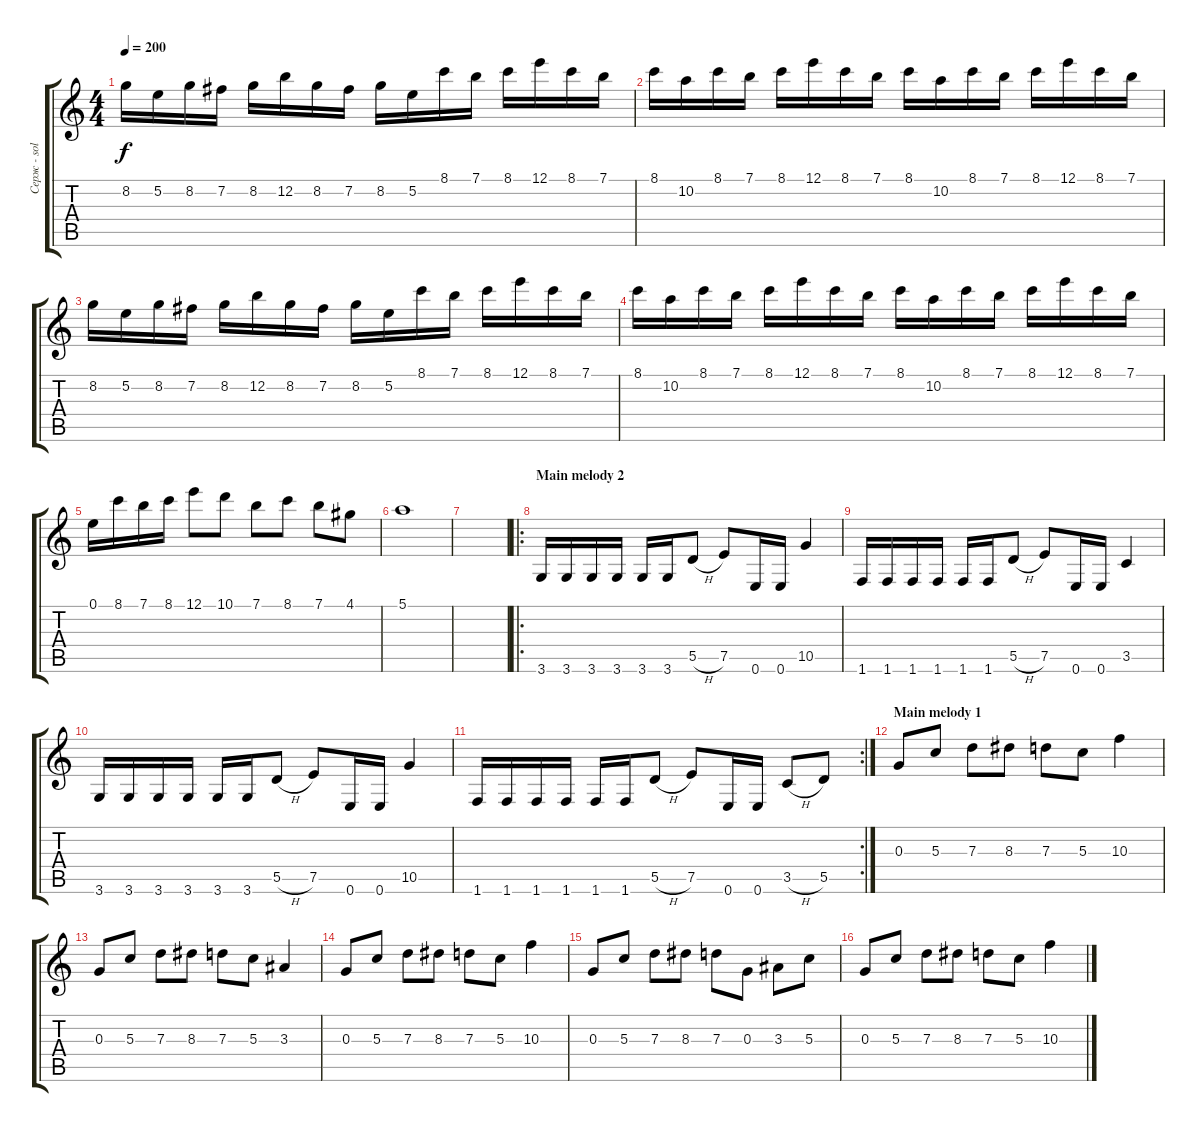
\track ("Серж - solo" "Серж - sol") {instrument overdrivenguitar}
\staff {score tabs}
\tuning (E4 B3 G3 D3 A2 E2) {hide}
\ts (4 4)
\tempo 200
\clef g2
\ks c
8.2.16{dy f} 5.2.16 8.2.16 7.2.16 8.2.16 12.2.16 8.2.16 7.2.16 8.2.16 5.2.16 8.1.16 7.1.16 8.1.16 12.1.16 8.1.16 7.1.16 |
8.1.16 10.2.16 8.1.16 7.1.16 8.1.16 12.1.16 8.1.16 7.1.16 8.1.16 10.2.16 8.1.16 7.1.16 8.1.16 12.1.16 8.1.16 7.1.16 |
8.2.16 5.2.16 8.2.16 7.2.16 8.2.16 12.2.16 8.2.16 7.2.16 8.2.16 5.2.16 8.1.16 7.1.16 8.1.16 12.1.16 8.1.16 7.1.16 |
8.1.16 10.2.16 8.1.16 7.1.16 8.1.16 12.1.16 8.1.16 7.1.16 8.1.16 10.2.16 8.1.16 7.1.16 8.1.16 12.1.16 8.1.16 7.1.16 |
0.1.16 8.1.16 7.1.16 8.1.16 12.1.8 10.1.8 7.1.8 8.1.8 7.1.8 4.1.8 |
5.1.1 |
|
\ro
\section ("" "Main melody 2")
3.6.16 3.6.16 3.6.16 3.6.16 3.6.16 3.6.16 5.5{h}.8 7.5.8 0.6.16 0.6.16 10.5.4 |
1.6.16 1.6.16 1.6.16 1.6.16 1.6.16 1.6.16 5.5{h}.8 7.5.8 0.6.16 0.6.16 3.5.4 |
3.6.16 3.6.16 3.6.16 3.6.16 3.6.16 3.6.16 5.5{h}.8 7.5.8 0.6.16 0.6.16 10.5.4 |
\rc 2
1.6.16 1.6.16 1.6.16 1.6.16 1.6.16 1.6.16 5.5{h}.8 7.5.8 0.6.16 0.6.16 3.5{h}.8 5.5.8 |
\section ("" "Main melody 1")
0.3.8 5.3.8 7.3.8 8.3.8 7.3.8 5.3.8 10.3.4 |
0.3.8 5.3.8 7.3.8 8.3.8 7.3.8 5.3.8 3.3.4 |
0.3.8 5.3.8 7.3.8 8.3.8 7.3.8 5.3.8 10.3.4 |
0.3.8 5.3.8 7.3.8 8.3.8 7.3.8 0.3.8 3.3.8 5.3.8 |
0.3.8 5.3.8 7.3.8 8.3.8 7.3.8 5.3.8 10.3.4
